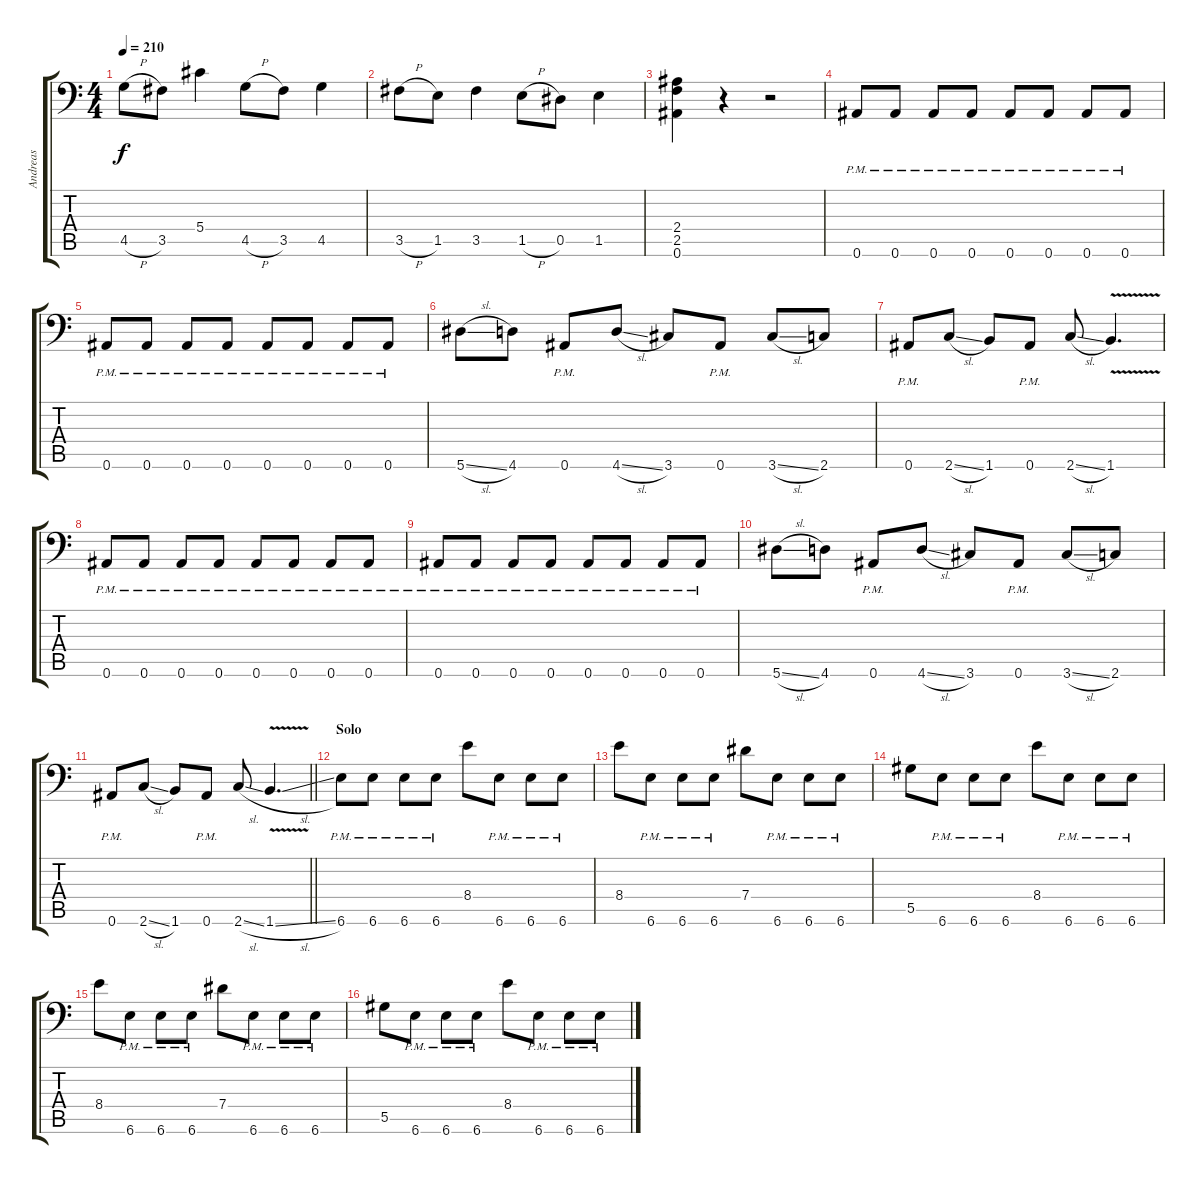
\track ("Andreas" "Andreas") {instrument distortionguitar}
\staff {score tabs}
\tuning (Bb3 F3 Db3 Ab2 Eb2 Bb1) {hide}
\ts (4 4)
\tempo 210
\clef f4
\ks c
4.5{h}.8{dy f} 3.5.8 5.4.4 4.5{h}.8 3.5.8 4.5.4 |
3.5{h}.8 1.5.8 3.5.4 1.5{h}.8 0.5.8 1.5.4 |
(2.4 2.5 0.6).4 r.4 r.2 |
0.6{pm}.8 0.6{pm}.8 0.6{pm}.8 0.6{pm}.8 0.6{pm}.8 0.6{pm}.8 0.6{pm}.8 0.6{pm}.8 |
0.6{pm}.8 0.6{pm}.8 0.6{pm}.8 0.6{pm}.8 0.6{pm}.8 0.6{pm}.8 0.6{pm}.8 0.6{pm}.8 |
5.6{sl}.8 4.6.8 0.6{pm}.8 4.6{sl}.8 3.6.8 0.6{pm}.8 3.6{sl}.8 2.6.8 |
0.6{pm}.8 2.6{sl}.8 1.6.8 0.6{pm}.8 2.6{sl}.8 1.6{v}.4{d} |
0.6{pm}.8 0.6{pm}.8 0.6{pm}.8 0.6{pm}.8 0.6{pm}.8 0.6{pm}.8 0.6{pm}.8 0.6{pm}.8 |
0.6{pm}.8 0.6{pm}.8 0.6{pm}.8 0.6{pm}.8 0.6{pm}.8 0.6{pm}.8 0.6{pm}.8 0.6{pm}.8 |
5.6{sl}.8 4.6.8 0.6{pm}.8 4.6{sl}.8 3.6.8 0.6{pm}.8 3.6{sl}.8 2.6.8 |
\barLineRight lightlight
0.6{pm}.8 2.6{sl}.8 1.6.8 0.6{pm}.8 2.6{sl}.8 1.6{v sl}.4{d} |
\section ("" "Solo")
6.6{pm}.8 6.6{pm}.8 6.6{pm}.8 6.6{pm}.8 8.4.8 6.6{pm}.8 6.6{pm}.8 6.6{pm}.8 |
8.4.8 6.6{pm}.8 6.6{pm}.8 6.6{pm}.8 7.4.8 6.6{pm}.8 6.6{pm}.8 6.6{pm}.8 |
5.5.8 6.6{pm}.8 6.6{pm}.8 6.6{pm}.8 8.4.8 6.6{pm}.8 6.6{pm}.8 6.6{pm}.8 |
8.4.8 6.6{pm}.8 6.6{pm}.8 6.6{pm}.8 7.4.8 6.6{pm}.8 6.6{pm}.8 6.6{pm}.8 |
5.5.8 6.6{pm}.8 6.6{pm}.8 6.6{pm}.8 8.4.8 6.6{pm}.8 6.6{pm}.8 6.6{pm}.8
